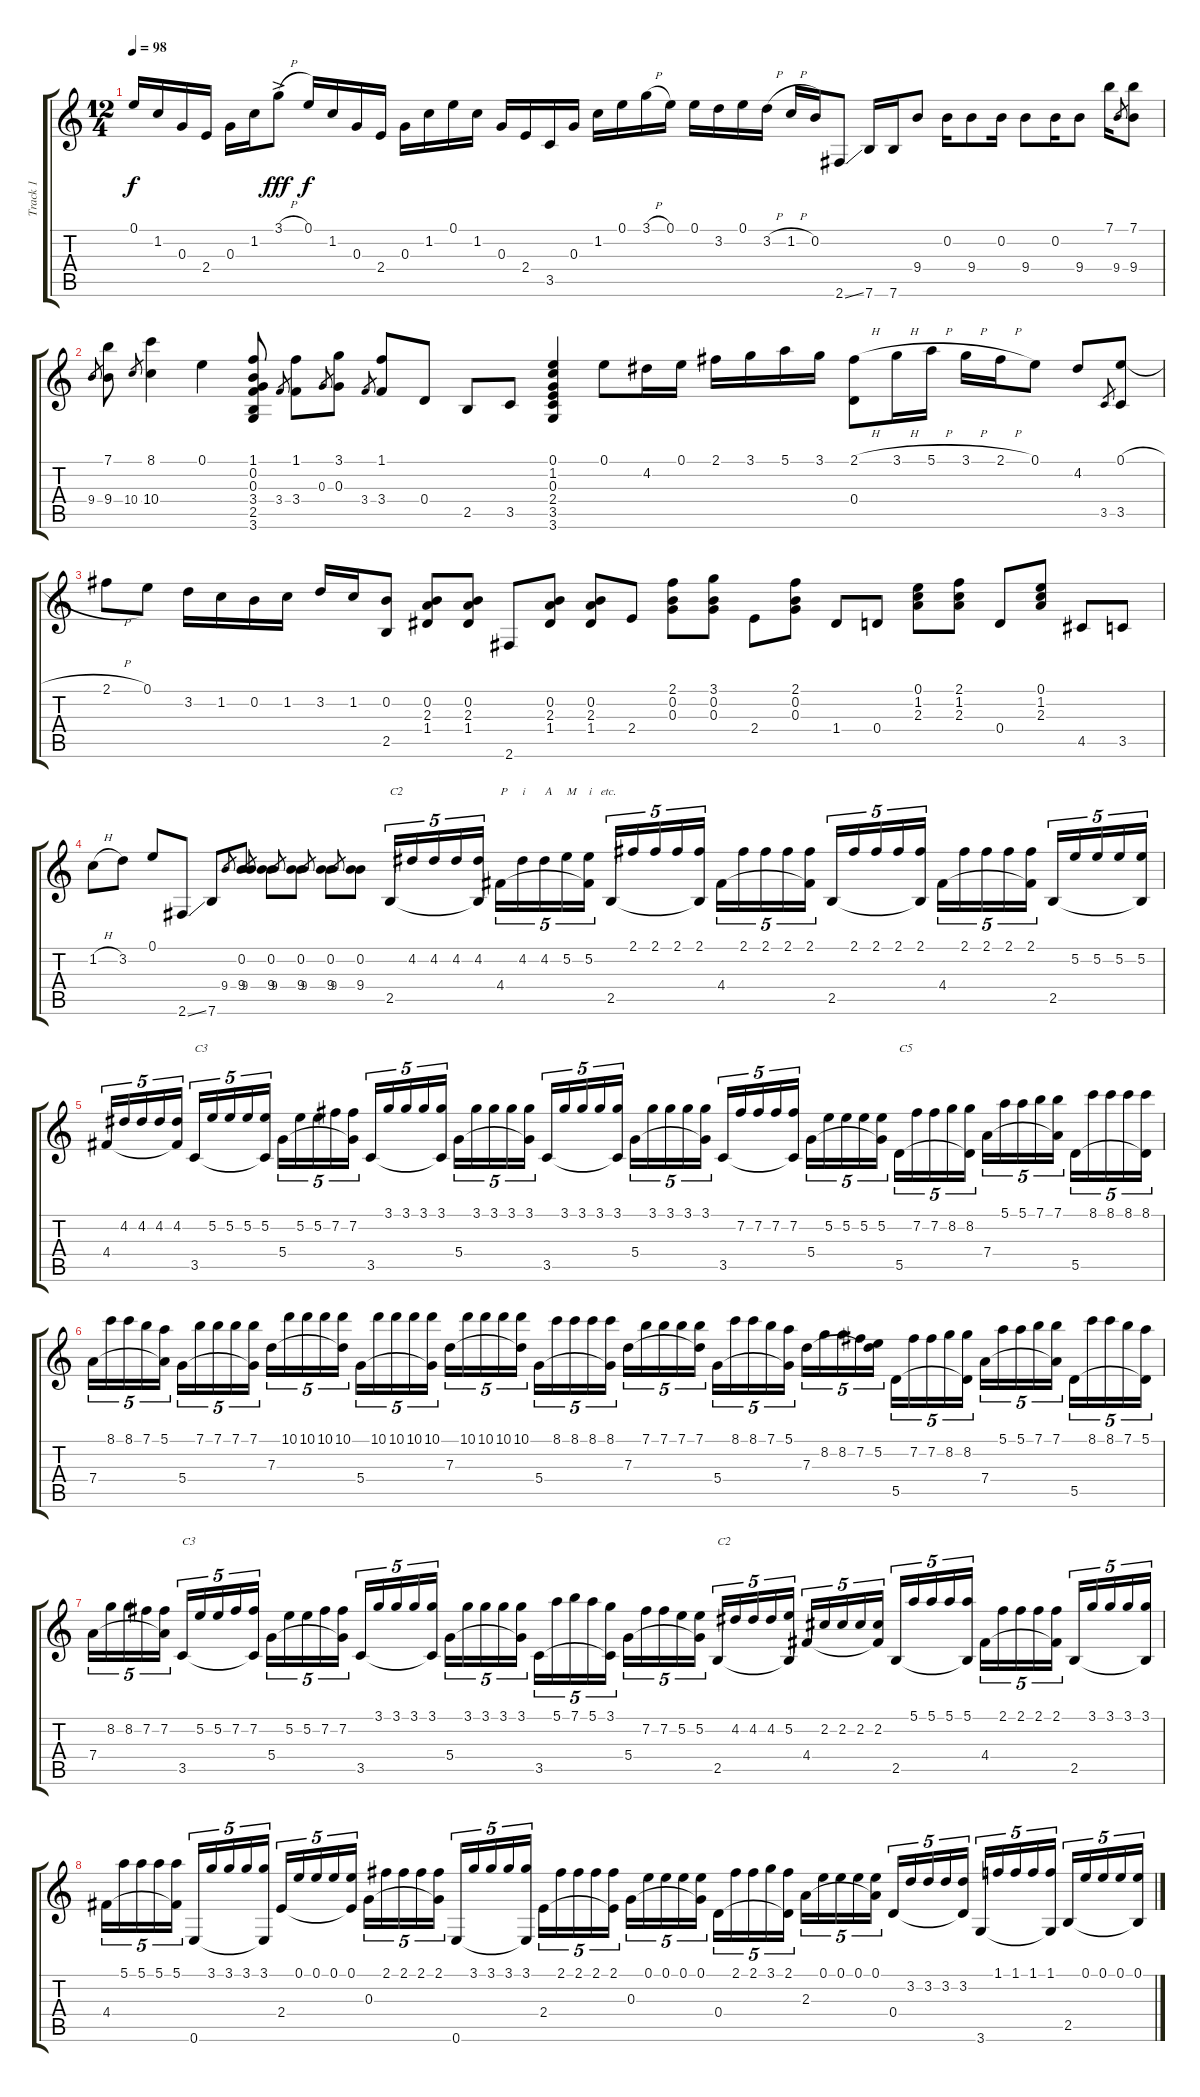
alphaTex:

\track ("Track 1" "Track 1") {instrument acousticguitarnylon}
\staff {score tabs}
\tuning (E4 B3 G3 D3 A2 E2) {hide}
\ts (12 4)
\tempo 98
\clef g2
\ks c
0.1.16{dy f} 1.2.16 0.3.16 2.4.16 0.3.16 1.2.16 3.1{h ac}.8{dy fff} 0.1.16{dy f} 1.2.16 0.3.16 2.4.16 0.3.16 1.2.16 0.1.16 1.2.16 0.3.16 2.4.16 3.5.16 0.3.16 1.2.16 0.1.16 3.1{h}.16 0.1.16 0.1.16 3.2.16 0.1.16 3.2{h}.16 1.2{h}.16 0.2.16 2.6{ss}.8 7.6.16 7.6.16 9.4.8 0.2.16 9.4.8 0.2.16 9.4.8 0.2.16 9.4.8 7.1.16 9.4.8{gr} (7.1 9.4).8 |
9.4.8{gr} (7.1 9.4).8 10.4.8{gr} (8.1 10.4).4 0.1.4 (1.1 0.2 0.3 3.4 2.5 3.6).8 3.4.8{gr} (1.1 3.4).8 0.3.8{gr} (3.1 0.3).8 3.4.8{gr} (1.1 3.4).8 0.4.8 2.5.8 3.5.8 (0.1 1.2 0.3 2.4 3.5 3.6).4 0.1.8 4.2.16 0.1.16 2.1.16 3.1.16 5.1.16 3.1.16 (2.1{h} 0.4).8 3.1{h}.16 5.1{h}.16 3.1{h}.16 2.1{h}.16 0.1.8 4.2.8 3.5.8{gr} (0.1{h} 3.5).8 |
2.1{h}.8 0.1.8 3.2.16 1.2.16 0.2.16 1.2.16 3.2.16 1.2.16 (0.2 2.5).8 (0.2 2.3 1.4).8 (0.2 2.3 1.4).8 2.6.8 (0.2 2.3 1.4).8 (0.2 2.3 1.4).8 2.4.8 (2.1 0.2 0.3).8 (3.1 0.2 0.3).8 2.4.8 (2.1 0.2 0.3).8 1.4.8 0.4.8 (0.1 1.2 2.3).8 (2.1 1.2 2.3).8 0.4.8 (0.1 1.2 2.3).8 4.5.8 3.5.8 |
1.2{h}.8 3.2.8 0.1.8 2.6{ss}.8 7.6.8 9.4.8{gr} (0.2 9.4).8 9.4.8{gr} (0.2 9.4).8 9.4.8{gr} (0.2 9.4).8 9.4.8{gr} (0.2 9.4).8 9.4.8{gr} (0.2 9.4).8 2.5.16{tu (5 4) txt "C2"} 4.2.16{tu (5 4)} 4.2.16{tu (5 4)} 4.2.16{tu (5 4)} (4.2 2.5{t}).16{tu (5 4)} 4.4.16{tu (5 4) txt "P"} 4.2.16{tu (5 4) txt "i"} 4.2.16{tu (5 4) txt "A"} 5.2.16{tu (5 4) txt "M"} (5.2 4.4{t}).16{tu (5 4) txt "i   etc."} 2.5.16{tu (5 4)} 2.1.16{tu (5 4)} 2.1.16{tu (5 4)} 2.1.16{tu (5 4)} (2.1 2.5{t}).16{tu (5 4)} 4.4.16{tu (5 4)} 2.1.16{tu (5 4)} 2.1.16{tu (5 4)} 2.1.16{tu (5 4)} (2.1 4.4{t}).16{tu (5 4)} 2.5.16{tu (5 4)} 2.1.16{tu (5 4)} 2.1.16{tu (5 4)} 2.1.16{tu (5 4)} (2.1 2.5{t}).16{tu (5 4)} 4.4.16{tu (5 4)} 2.1.16{tu (5 4)} 2.1.16{tu (5 4)} 2.1.16{tu (5 4)} (2.1 4.4{t}).16{tu (5 4)} 2.5.16{tu (5 4)} 5.2.16{tu (5 4)} 5.2.16{tu (5 4)} 5.2.16{tu (5 4)} (5.2 2.5{t}).16{tu (5 4)} |
4.4.16{tu (5 4)} 4.2.16{tu (5 4)} 4.2.16{tu (5 4)} 4.2.16{tu (5 4)} (4.2 4.4{t}).16{tu (5 4)} 3.5.16{tu (5 4) txt "C3"} 5.2.16{tu (5 4)} 5.2.16{tu (5 4)} 5.2.16{tu (5 4)} (5.2 3.5{t}).16{tu (5 4)} 5.4.16{tu (5 4)} 5.2.16{tu (5 4)} 5.2.16{tu (5 4)} 7.2.16{tu (5 4)} (7.2 5.4{t}).16{tu (5 4)} 3.5.16{tu (5 4)} 3.1.16{tu (5 4)} 3.1.16{tu (5 4)} 3.1.16{tu (5 4)} (3.1 3.5{t}).16{tu (5 4)} 5.4.16{tu (5 4)} 3.1.16{tu (5 4)} 3.1.16{tu (5 4)} 3.1.16{tu (5 4)} (3.1 5.4{t}).16{tu (5 4)} 3.5.16{tu (5 4)} 3.1.16{tu (5 4)} 3.1.16{tu (5 4)} 3.1.16{tu (5 4)} (3.1 3.5{t}).16{tu (5 4)} 5.4.16{tu (5 4)} 3.1.16{tu (5 4)} 3.1.16{tu (5 4)} 3.1.16{tu (5 4)} (3.1 5.4{t}).16{tu (5 4)} 3.5.16{tu (5 4)} 7.2.16{tu (5 4)} 7.2.16{tu (5 4)} 7.2.16{tu (5 4)} (7.2 3.5{t}).16{tu (5 4)} 5.4.16{tu (5 4)} 5.2.16{tu (5 4)} 5.2.16{tu (5 4)} 5.2.16{tu (5 4)} (5.2 5.4{t}).16{tu (5 4)} 5.5.16{tu (5 4) txt "C5"} 7.2.16{tu (5 4)} 7.2.16{tu (5 4)} 8.2.16{tu (5 4)} (8.2 5.5{t}).16{tu (5 4)} 7.4.16{tu (5 4)} 5.1.16{tu (5 4)} 5.1.16{tu (5 4)} 7.1.16{tu (5 4)} (7.1 7.4{t}).16{tu (5 4)} 5.5.16{tu (5 4)} 8.1.16{tu (5 4)} 8.1.16{tu (5 4)} 8.1.16{tu (5 4)} (8.1 5.5{t}).16{tu (5 4)} |
7.4.16{tu (5 4)} 8.1.16{tu (5 4)} 8.1.16{tu (5 4)} 7.1.16{tu (5 4)} (5.1 7.4{t}).16{tu (5 4)} 5.4.16{tu (5 4)} 7.1.16{tu (5 4)} 7.1.16{tu (5 4)} 7.1.16{tu (5 4)} (7.1 5.4{t}).16{tu (5 4)} 7.3.16{tu (5 4)} 10.1.16{tu (5 4)} 10.1.16{tu (5 4)} 10.1.16{tu (5 4)} (10.1 7.3{t}).16{tu (5 4)} 5.4.16{tu (5 4)} 10.1.16{tu (5 4)} 10.1.16{tu (5 4)} 10.1.16{tu (5 4)} (10.1 5.4{t}).16{tu (5 4)} 7.3.16{tu (5 4)} 10.1.16{tu (5 4)} 10.1.16{tu (5 4)} 10.1.16{tu (5 4)} (10.1 7.3{t}).16{tu (5 4)} 5.4.16{tu (5 4)} 8.1.16{tu (5 4)} 8.1.16{tu (5 4)} 8.1.16{tu (5 4)} (8.1 5.4{t}).16{tu (5 4)} 7.3.16{tu (5 4)} 7.1.16{tu (5 4)} 7.1.16{tu (5 4)} 7.1.16{tu (5 4)} (7.1 7.3{t}).16{tu (5 4)} 5.4.16{tu (5 4)} 8.1.16{tu (5 4)} 8.1.16{tu (5 4)} 7.1.16{tu (5 4)} (5.1 5.4{t}).16{tu (5 4)} 7.3.16{tu (5 4)} 8.2.16{tu (5 4)} 8.2.16{tu (5 4)} 7.2.16{tu (5 4)} (5.2 7.3{t}).16{tu (5 4)} 5.5.16{tu (5 4)} 7.2.16{tu (5 4)} 7.2.16{tu (5 4)} 8.2.16{tu (5 4)} (8.2 5.5{t}).16{tu (5 4)} 7.4.16{tu (5 4)} 5.1.16{tu (5 4)} 5.1.16{tu (5 4)} 7.1.16{tu (5 4)} (7.1 7.4{t}).16{tu (5 4)} 5.5.16{tu (5 4)} 8.1.16{tu (5 4)} 8.1.16{tu (5 4)} 7.1.16{tu (5 4)} (5.1 5.5{t}).16{tu (5 4)} |
7.4.16{tu (5 4)} 8.2.16{tu (5 4)} 8.2.16{tu (5 4)} 7.2.16{tu (5 4)} (7.2 7.4{t}).16{tu (5 4)} 3.5.16{tu (5 4) txt "C3"} 5.2.16{tu (5 4)} 5.2.16{tu (5 4)} 7.2.16{tu (5 4)} (7.2 3.5{t}).16{tu (5 4)} 5.4.16{tu (5 4)} 5.2.16{tu (5 4)} 5.2.16{tu (5 4)} 7.2.16{tu (5 4)} (7.2 5.4{t}).16{tu (5 4)} 3.5.16{tu (5 4)} 3.1.16{tu (5 4)} 3.1.16{tu (5 4)} 3.1.16{tu (5 4)} (3.1 3.5{t}).16{tu (5 4)} 5.4.16{tu (5 4)} 3.1.16{tu (5 4)} 3.1.16{tu (5 4)} 3.1.16{tu (5 4)} (3.1 5.4{t}).16{tu (5 4)} 3.5.16{tu (5 4)} 5.1.16{tu (5 4)} 7.1.16{tu (5 4)} 5.1.16{tu (5 4)} (3.1 3.5{t}).16{tu (5 4)} 5.4.16{tu (5 4)} 7.2.16{tu (5 4)} 7.2.16{tu (5 4)} 5.2.16{tu (5 4)} (5.2 5.4{t}).16{tu (5 4)} 2.5.16{tu (5 4) txt "C2"} 4.2.16{tu (5 4)} 4.2.16{tu (5 4)} 4.2.16{tu (5 4)} (5.2 2.5{t}).16{tu (5 4)} 4.4.16{tu (5 4)} 2.2.16{tu (5 4)} 2.2.16{tu (5 4)} 2.2.16{tu (5 4)} (2.2 4.4{t}).16{tu (5 4)} 2.5.16{tu (5 4)} 5.1.16{tu (5 4)} 5.1.16{tu (5 4)} 5.1.16{tu (5 4)} (5.1 2.5{t}).16{tu (5 4)} 4.4.16{tu (5 4)} 2.1.16{tu (5 4)} 2.1.16{tu (5 4)} 2.1.16{tu (5 4)} (2.1 4.4{t}).16{tu (5 4)} 2.5.16{tu (5 4)} 3.1.16{tu (5 4)} 3.1.16{tu (5 4)} 3.1.16{tu (5 4)} (3.1 2.5{t}).16{tu (5 4)} |
4.4.16{tu (5 4)} 5.1.16{tu (5 4)} 5.1.16{tu (5 4)} 5.1.16{tu (5 4)} (5.1 4.4{t}).16{tu (5 4)} 0.6.16{tu (5 4)} 3.1.16{tu (5 4)} 3.1.16{tu (5 4)} 3.1.16{tu (5 4)} (3.1 0.6{t}).16{tu (5 4)} 2.4.16{tu (5 4)} 0.1.16{tu (5 4)} 0.1.16{tu (5 4)} 0.1.16{tu (5 4)} (0.1 2.4{t}).16{tu (5 4)} 0.3.16{tu (5 4)} 2.1.16{tu (5 4)} 2.1.16{tu (5 4)} 2.1.16{tu (5 4)} (2.1 0.3{t}).16{tu (5 4)} 0.6.16{tu (5 4)} 3.1.16{tu (5 4)} 3.1.16{tu (5 4)} 3.1.16{tu (5 4)} (3.1 0.6{t}).16{tu (5 4)} 2.4.16{tu (5 4)} 2.1.16{tu (5 4)} 2.1.16{tu (5 4)} 2.1.16{tu (5 4)} (2.1 2.4{t}).16{tu (5 4)} 0.3.16{tu (5 4)} 0.1.16{tu (5 4)} 0.1.16{tu (5 4)} 0.1.16{tu (5 4)} (0.1 0.3{t}).16{tu (5 4)} 0.4.16{tu (5 4)} 2.1.16{tu (5 4)} 2.1.16{tu (5 4)} 3.1.16{tu (5 4)} (2.1 0.4{t}).16{tu (5 4)} 2.3.16{tu (5 4)} 0.1.16{tu (5 4)} 0.1.16{tu (5 4)} 0.1.16{tu (5 4)} (0.1 2.3{t}).16{tu (5 4)} 0.4.16{tu (5 4)} 3.2.16{tu (5 4)} 3.2.16{tu (5 4)} 3.2.16{tu (5 4)} (3.2 0.4{t}).16{tu (5 4)} 3.6.16{tu (5 4)} 1.1.16{tu (5 4)} 1.1.16{tu (5 4)} 1.1.16{tu (5 4)} (1.1 3.6{t}).16{tu (5 4)} 2.5.16{tu (5 4)} 0.1.16{tu (5 4)} 0.1.16{tu (5 4)} 0.1.16{tu (5 4)} (0.1 2.5{t}).16{tu (5 4)}
